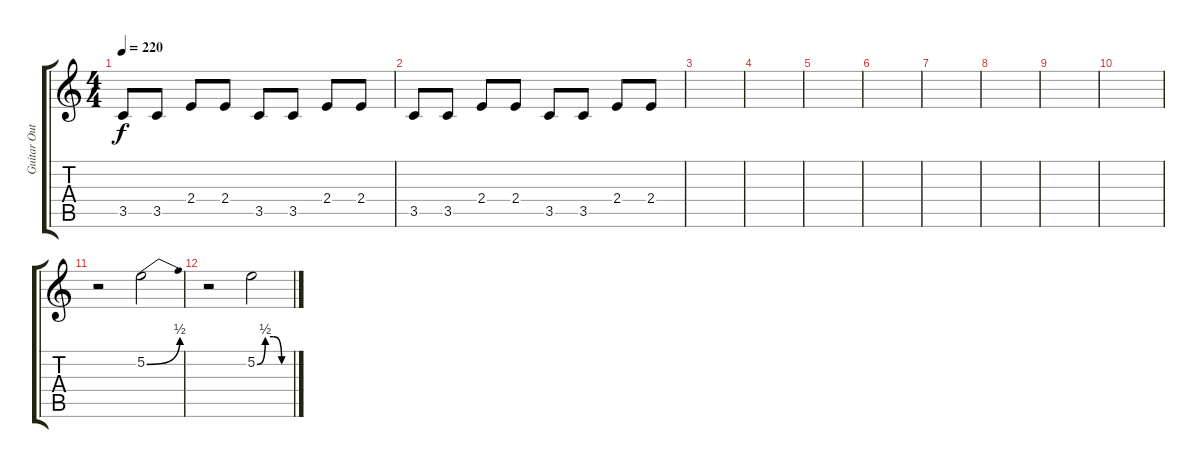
\track ("Guitar Outro" "Guitar Out") {instrument distortionguitar}
\staff {score tabs}
\tuning (E4 B3 G3 D3 A2 E2) {hide}
\ts (4 4)
\tempo 220
\clef g2
\ks c
3.5.8{dy f} 3.5.8 2.4.8 2.4.8 3.5.8 3.5.8 2.4.8 2.4.8 |
3.5.8 3.5.8 2.4.8 2.4.8 3.5.8 3.5.8 2.4.8 2.4.8 |
|
|
|
|
|
|
|
|
r.2{volume 15 balance 4} 5.2{be (bend 0 0 60 2)}.2 |
r.2 5.2{be (custom 0 0 15 2 30 2 45 0 60 0)}.2
